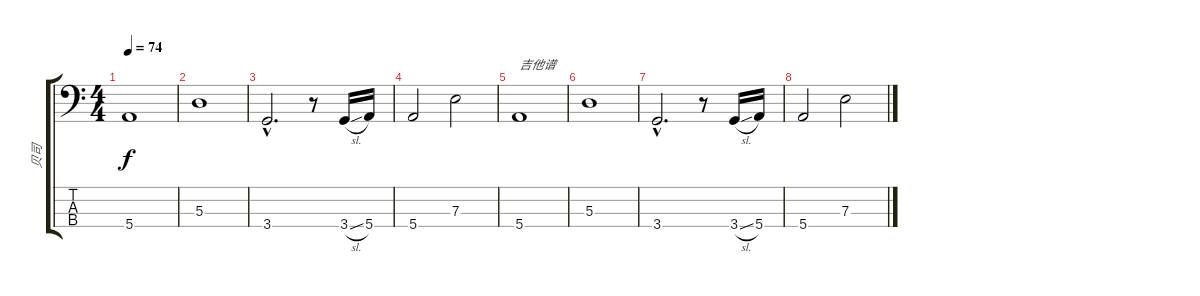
\track ("贝司" "贝司") {instrument electricbassfinger}
\staff {score tabs}
\tuning (G2 D2 A1 E1) {hide}
\ts (4 4)
\tempo 74
\clef f4
\ks c
5.4.1{dy f instrument electricbassfinger} |
5.3.1 |
3.4{hac}.2{d} r.8 3.4{sl}.16 5.4.16 |
5.4.2 7.3.2 |
5.4.1{txt "吉他谱"} |
5.3.1 |
3.4{hac}.2{d} r.8 3.4{sl}.16 5.4.16 |
5.4.2 7.3.2
